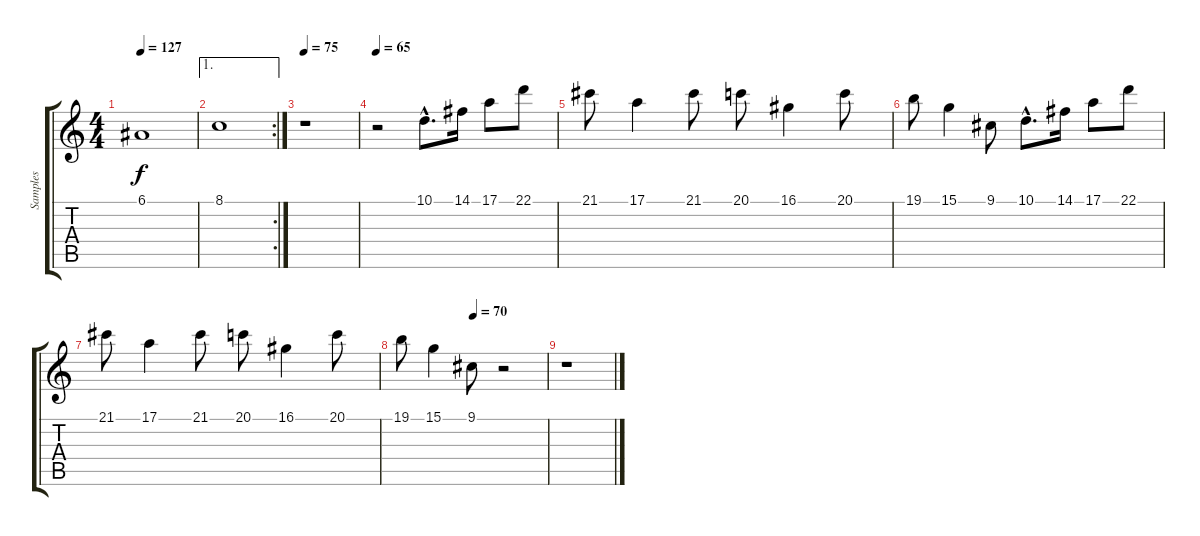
\track ("Samples" "Samples") {instrument stringensemble1}
\staff {score tabs}
\tuning (E4 B3 G3 D3 A2 E2) {hide}
\ts (4 4)
\tempo 127
\clef g2
\ks c
6.1.1{dy f} |
\ae 1
\rc 2
8.1.1 |
\tempo 75
r.1 |
\tempo 65
r.2 10.1{hac}.8{d volume 14 instrument dulcimer} 14.1.16 17.1.8 22.1.8 |
21.1.8 17.1.4 21.1.8 20.1.8 16.1.4 20.1.8 |
19.1.8 15.1.4 9.1.8 10.1{hac}.8{d} 14.1.16 17.1.8 22.1.8 |
21.1.8 17.1.4 21.1.8 20.1.8 16.1.4 20.1.8 |
\tempo (70 0.5)
19.1.8 15.1.4 9.1.8 r.2 |
r.1
